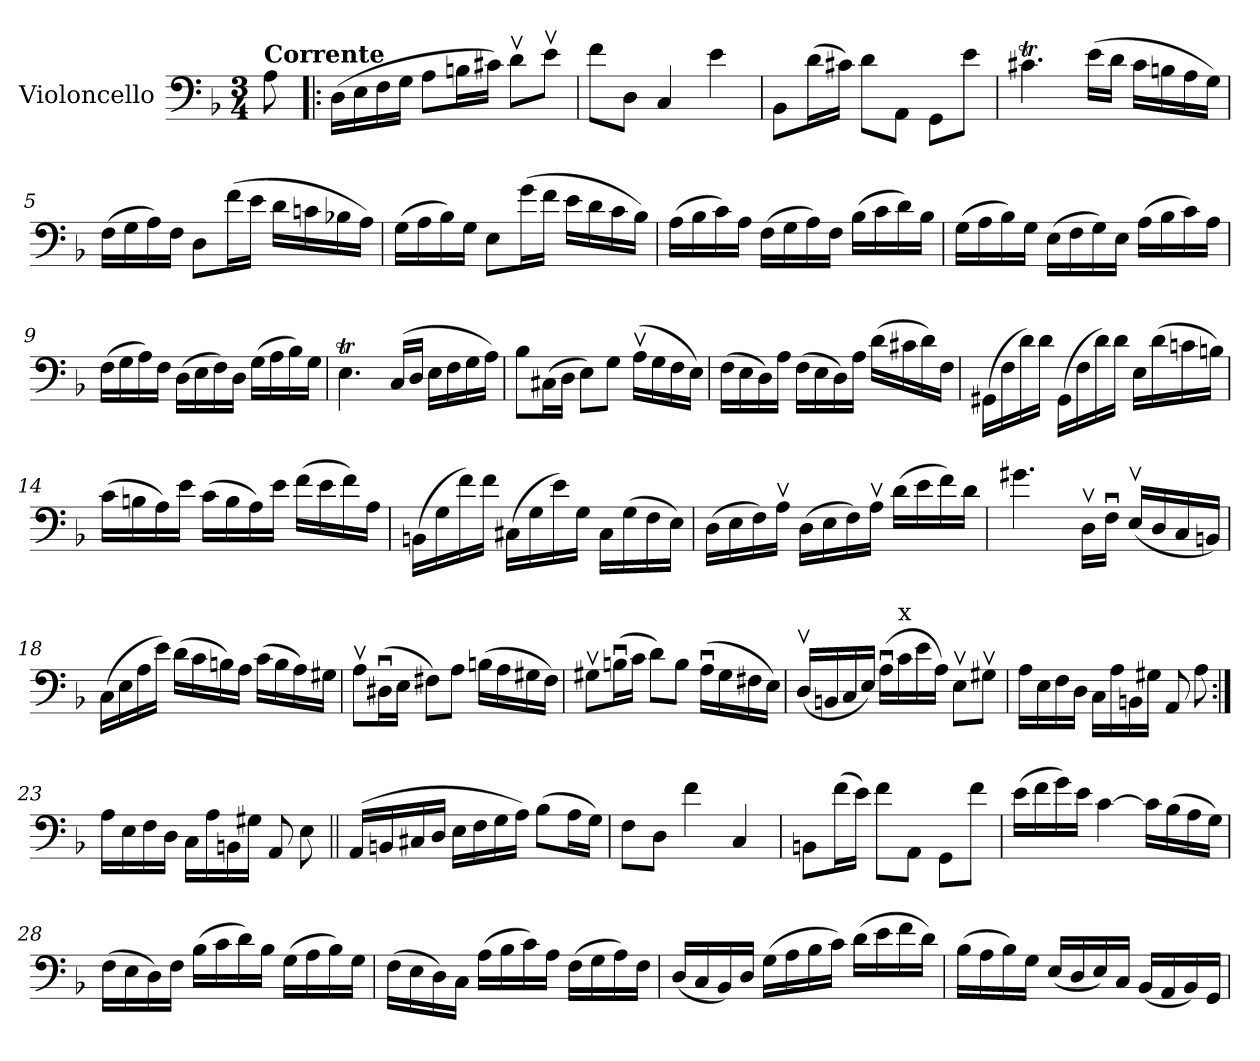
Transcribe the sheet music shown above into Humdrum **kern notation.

**kern
*part1
*staff1
*I"Violoncello
*I'Vlc.
*clefF4
*k[b-]
*M3/4
=
!LO:TX:a:B:t=Corrente
8A\
=1!|:
(16D\LL
16E\
16F\
16G\JJ
8A\L
16Bn\L
16c#X\JJ)
8dv\L
8ev\J
=2
8f\L
8D\J
4C/
4e\
=3
8BB-\L
(16d\L
16c#X\JJ)
8d\L
8AA\J
8GG\L
8e\J
!!LO:LB:g=z
=4
4.c#Xt\
(16e\LL
16d\JJ
16c#\LL
16Bn\
16A\
16G\JJ)
=5
(16F\LL
16G\
16A\)
16F\JJ
8D\L
(16f\L
16e\JJ
16d\LL
16cn\
16B-X\
16A\JJ)
=6
(16G\LL
16A\
16B-\)
16G\JJ
8E\L
(16g\L
16f\JJ
16e\LL
16d\
16c\
16B-\JJ)
!!LO:LB:g=z
=7
(16A\LL
16B-\
16c\)
16A\JJ
(16F\LL
16G\
16A\)
16F\JJ
(16B-\LL
16c\
16d\)
16B-\JJ
=8
(16G\LL
16A\
16B-\)
16G\JJ
(16E\LL
16F\
16G\)
16E\JJ
(16A\LL
16B-\
16c\)
16A\JJ
=9
(16F\LL
16G\
16A\)
16F\JJ
(16D\LL
16E\
16F\)
16D\JJ
(16G\LL
16A\
16B-\)
16G\JJ
!!LO:LB:g=z
=10
4.Et\
(16C/LL
16D/JJ
16E\LL
16F\
16G\
16A\JJ)
=11
8B-\L
(16C#X\L
16D\JJ
8E\L)
8G\J
(16Av\LL
16G\
16F\
16E\JJ)
=12
(16F\LL
16E\
16D\)
16A\JJ
(16F\LL
16E\
16D\)
16A\JJ
(16d\LL
16c#X\
16d\)
16F\JJ
!!LO:LB:g=z
=13
(16GG#X\LL
16F\
16d\)
16d\JJ
(16GG#\LL
16F\
16d\)
16d\JJ
16E\LL
(16d\
16cn\
16Bn\JJ)
=14
(16c\LL
16Bn\
16A\)
16e\JJ
(16c\LL
16B\
16A\)
16e\JJ
(16f\LL
16e\
16f\)
16A\JJ
!!LO:LB:g=z
=15
(16BBn\LL
16G\
16f\)
16f\JJ
(16C#X\LL
16G\
16e\)
16G\JJ
16C#\LL
(16G\
16F\
16E\JJ)
=16
(16D\LL
16E\
16F\)
16Av\JJ
(16D\LL
16E\
16F\)
16Av\JJ
(16d\LL
16e\
16f\)
16d\JJ
!!LO:LB:g=z
=17
4.g#X\
16Dv\LL
16Fu\JJ
(16Ev/LL
16D/
16C/
16BBn/JJ)
=18
(16C\LL
16E\
16A\
16e\JJ)
(16d\LL
16c\
16Bn\)
16A\JJ
(16c\LL
16B\
16A\)
16G#X\JJ
=19
8Av\L
(16D#Xu\L
16E\JJ
8F#X\L)
8A\J
(16Bn\LL
16A\
16G#X\
16F#\JJ)
!!LO:LB:g=z
=20
8G#Xv\L
(16Bnu\L
16c\JJ
8d\L)
8B\J
(16Au\LL
16G#\
16F#X\
16E\JJ)
=21
(16Dv/LL
16BBn/
16C/
16E/JJ)
(16Au\LL
!LO:TX:a:t=x
16c\
16e\
16A\JJ)
8Ev\L
8G#Xv\J
=22
16A\LL
16E\
16F\
16D\JJ
16C\LL
16A\
16BBn\
16G#X\JJ
8AA/
8A\
!!LO:LB:g=z
=23:|!
16A\LL
16E\
16F\
16D\JJ
16C\LL
16A\
16BBn\
16G#X\JJ
8AA/
8E\
=24||
(16AA/LL
16BBn/
16C#X/
16D/JJ
16E\LL
16F\
16G\
16A\JJ)
(8B-\L
16A\L
16G\JJ)
=25
8F\L
8D\J
4f\
4C/
!!LO:LB:g=z
=26
8BBn\L
(16f\L
16e\JJ)
8f\L
8AA\J
8GG\L
8f\J
=27
(16e\LL
16f\
16g\)
16e\JJ
[4c\
16c\LL]
(16B-\
16A\
16G\JJ)
=28
(16F\LL
16E\
16D\)
16F\JJ
(16B-\LL
16c\
16d\)
16B-\JJ
(16G\LL
16A\
16B-\)
16G\JJ
!!LO:LB:g=z
=29
(16F\LL
16E\
16D\)
16C\JJ
(16A\LL
16B-\
16c\)
16A\JJ
(16F\LL
16G\
16A\)
16F\JJ
=30
(16D/LL
16C/
16BB-/)
16D/JJ
(16G\LL
16A\
16B-\
16c\JJ)
(16d\LL
16e\
16f\
16d\JJ)
=31
(16B-\LL
16A\
16B-\)
16G\JJ
(16E/LL
16D/
16E/)
16C/JJ
(16BB-/LL
16AA/
16BB-/)
16GG/JJ
=
*-
